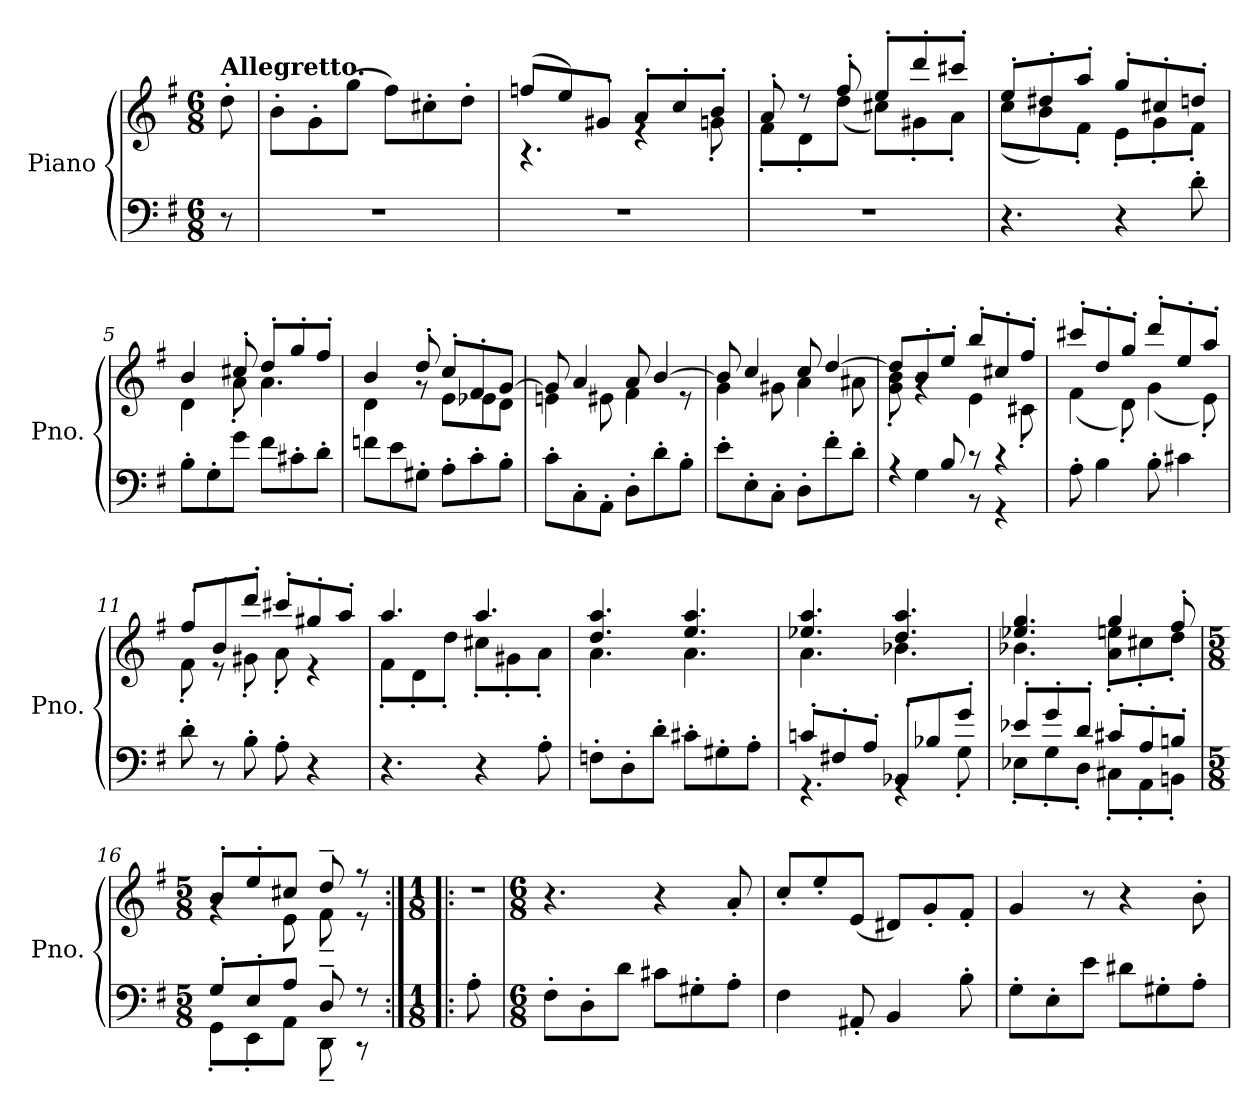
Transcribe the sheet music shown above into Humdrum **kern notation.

**kern	**kern
*part1	*part1
*staff2	*staff1
*I"Piano	*
*I'Pno.	*
*clefF4	*clefG2
*k[f#]	*k[f#]
*M6/8	*M6/8
=	=
!	!LO:TX:a:B:t=Allegretto.
8r	8dd'\
=1	=1
2.r	8b'\L
.	8g'\
.	(>8gg\J
.	8ff#\L)
.	8cc#X'\
.	8dd'\J
=2	=2
*	*^
2.r	(<8ffn/L	4.r
.	8ee/)	.
.	8g#X'/J	.
.	8a'/L	4re
.	8cc'/	.
.	8b'/J	8gn'\
=3	=3	=3
2.r	8a'/	8f#'\L
.	8r	8d'\
.	8ff#'/	(<8dd\J
.	8ee'/L	8cc#X\L)
.	8ddd'/	8g#X'\
.	8ccc#X'/J	8a'\J
=4	=4	=4
4.r	8ee'/L	(<8cc\L
.	8dd#X'/	8b\)
.	8aa'/J	8f#'\J
4r	8gg'/L	8e'\L
.	8cc#X'/	8g'\
8d'\	8ddn'/J	8f#'\J
=5	=5	=5
8B'\L	4b/	4d\
8G'\	.	.
8g\J	8cc#X'/	8a'\
8f#\L	8dd'/L	4.a\
8c#X'\	8gg'/	.
8d'\J	8ff#'/J	.
=6	=6	=6
8fn\L	4b/	4d\
8e\	.	.
8G#X'\J	8dd'/	8rg
8A'\L	8cc'/L	8e\L
8c'\	8f#'/	8e-X\
8B'\J	[8g/J	8d\J
!!LO:LB:g=z	!!
=7	=7	=7
8c'\L	8g/]	4en\
8C'\	4a/	.
8AA'\J	.	8e#X\
8D'\L	8a/	4f#\
8d'\	[4b/	.
8B'\J	.	8r
=8	=8	=8
8e'\L	8b/]	4g\
8E'\	4cc/	.
8C'\J	.	8g#X\
8D'\L	8cc/	4a\
8f#'\	[4dd/	.
8d'\J	.	8a#X\
=9	=9	=9
*^	*	*
4rA	8ryy	8dd/L]	8g\' 8b\'
.	4G\	8b'/	4rg
8B/	.	8ee'/J	.
8r	8r	8bb'/L	4e\
4r	4r	8cc#X'/	.
.	.	8ff#'/J	8c#X'\
*v	*v	*	*
=10	=10	=10
8A'\	8ccc#X'/L	(<4f#\
4B\	8dd'/	.
.	8gg'/J	8d'\)
8B'\	8ddd'/L	(<4g\
4c#X\	8ee'/	.
.	8aa'/J	8e'\)
=11	=11	=11
8d'\	8ff#'/L	8f#'\
8r	8b'/	8r
8B'\	8ddd'/J	8g#X'\
8A'\	8ccc#X'/L	8a'\
4r	8gg#X'/	4r
.	8aa'/J	.
=12	=12	=12
4.r	4.aa/	8f#'\L
.	.	8d'\
.	.	8dd'\J
4r	4.aa/	8cc#X'\L
.	.	8g#X'\
8A'\	.	8a'\J
!!LO:LB:g=z	!!
=13	=13	=13
8Fn'\L	4.dd/ 4.aa/	4.a\
8D'\	.	.
8d'\J	.	.
8c#X'\L	4.ee/ 4.aa/	4.a\
8G#X'\	.	.
8A'\J	.	.
=14	=14	=14
*^	*	*
8cn'/L	4.r	4.ee-X/ 4.aa/	4.a\
8F#X'/	.	.	.
8A'/J	.	.	.
8BB-X'/L	4rGG	4.dd/ 4.aa/	4.b-X\
8B-X'/	.	.	.
8g'/J	8G'\	.	.
=15	=15	=15	=15
8e-X'/L	8E-X'\L	4.ee-X/ 4.gg/	4.b-X\
8g'/	8G'\	.	.
8d'/J	8D'\J	.	.
8c#X'/L	8C#X'\L	4gg/	8a\' 8een\'L
8A'/	8AA'\	.	8cc#X'\
8Bn'/J	8BBn'\J	8ff#'/	8dd'\J
=16	=16	=16	=16
*M5/8	*	*M5/8	*
8G'/L	8GG'\L	8b'/L	4rg
8E'/	8EE'\	8ee'/	.
8A/J	8AA\J	8cc#X/J	8e\
8D~/	8DD~\	8dd~/	8f#~\
8r	8r	8r	8r
*v	*v	*	*
*	*v	*v
!!LO:LB:g=z
=17:|!|:	=17:|!|:
*M1/8	*M1/8
8A'\	8r
=18	=18
*M6/8	*M6/8
8F#'\L	4.r
8D'\	.
8d\J	.
8c#X\L	4r
8G#X'\	.
8A'\J	8a'/
=19	=19
4F#\	8cc'/L
.	8ee'/
8AA#X'/	(<8e/J
4BB/	8d#X/L)
.	8g'/
8B'\	8f#'/J
=20	=20
8G'\L	4g/
8E'\	.
8e\J	8r
8d#X\L	4r
8G#X'\	.
8A'\J	8b'\
=	=
*-	*-
